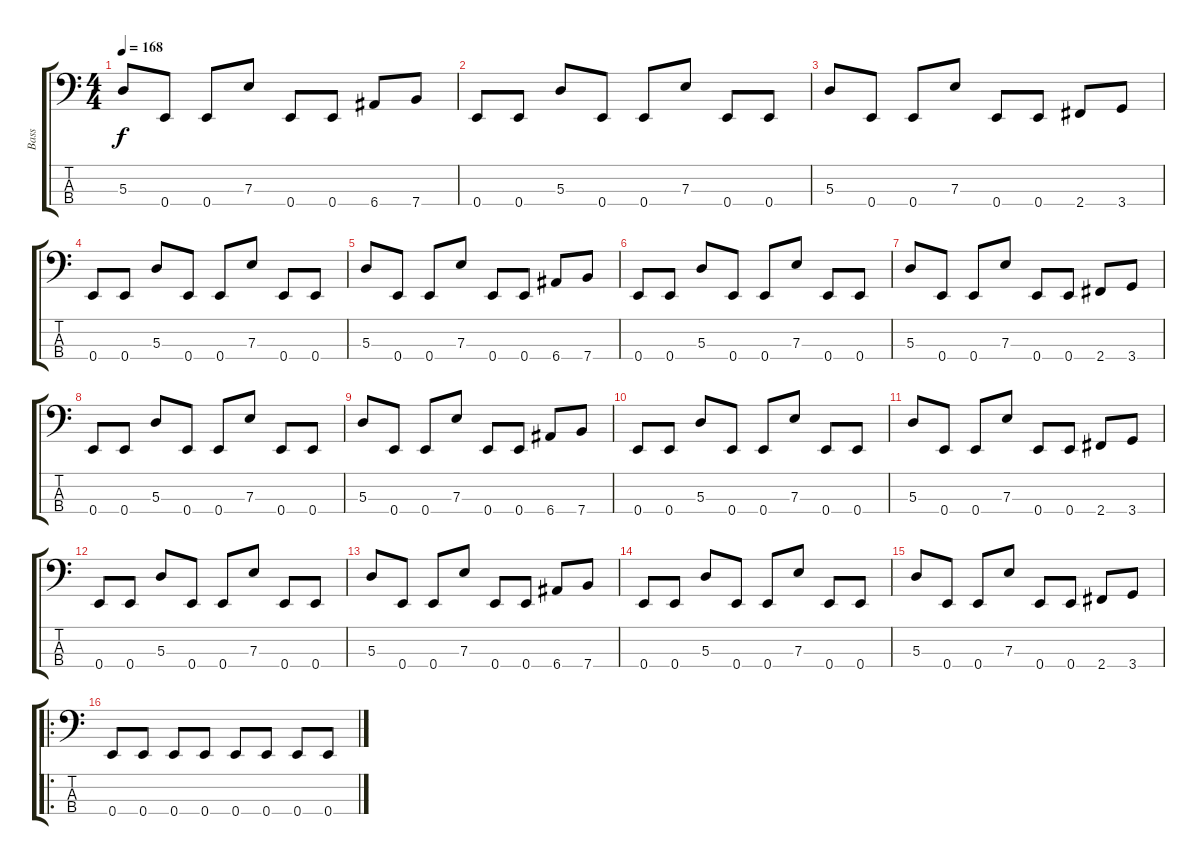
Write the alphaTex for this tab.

\track ("Bass" "Bass") {instrument electricbassfinger}
\staff {score tabs}
\tuning (G2 D2 A1 E1) {hide}
\ts (4 4)
\tempo 168
\clef f4
\ks c
5.3.8{dy f} 0.4.8 0.4.8 7.3.8 0.4.8 0.4.8 6.4.8 7.4.8 |
0.4.8 0.4.8 5.3.8 0.4.8 0.4.8 7.3.8 0.4.8 0.4.8 |
5.3.8 0.4.8 0.4.8 7.3.8 0.4.8 0.4.8 2.4.8 3.4.8 |
0.4.8 0.4.8 5.3.8 0.4.8 0.4.8 7.3.8 0.4.8 0.4.8 |
5.3.8 0.4.8 0.4.8 7.3.8 0.4.8 0.4.8 6.4.8 7.4.8 |
0.4.8 0.4.8 5.3.8 0.4.8 0.4.8 7.3.8 0.4.8 0.4.8 |
5.3.8 0.4.8 0.4.8 7.3.8 0.4.8 0.4.8 2.4.8 3.4.8 |
0.4.8 0.4.8 5.3.8 0.4.8 0.4.8 7.3.8 0.4.8 0.4.8 |
5.3.8 0.4.8 0.4.8 7.3.8 0.4.8 0.4.8 6.4.8 7.4.8 |
0.4.8 0.4.8 5.3.8 0.4.8 0.4.8 7.3.8 0.4.8 0.4.8 |
5.3.8 0.4.8 0.4.8 7.3.8 0.4.8 0.4.8 2.4.8 3.4.8 |
0.4.8 0.4.8 5.3.8 0.4.8 0.4.8 7.3.8 0.4.8 0.4.8 |
5.3.8 0.4.8 0.4.8 7.3.8 0.4.8 0.4.8 6.4.8 7.4.8 |
0.4.8 0.4.8 5.3.8 0.4.8 0.4.8 7.3.8 0.4.8 0.4.8 |
5.3.8 0.4.8 0.4.8 7.3.8 0.4.8 0.4.8 2.4.8 3.4.8 |
\ro
0.4.8 0.4.8 0.4.8 0.4.8 0.4.8 0.4.8 0.4.8 0.4.8
